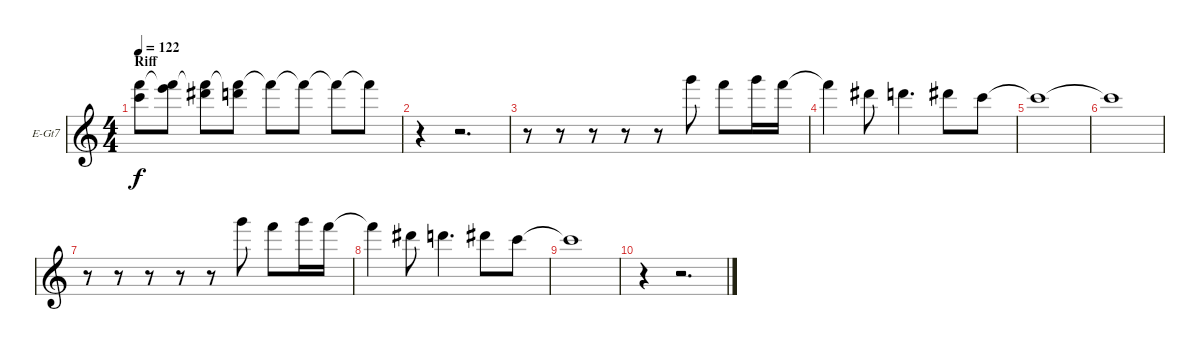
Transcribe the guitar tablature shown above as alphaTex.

\bracketExtendMode groupsimilarinstruments
\firstSystemTrackNameOrientation horizontal
\otherSystemsTrackNameOrientation horizontal
\track ("Myles Kennedy" "E-Gt7") {instrument overdrivenguitar}
\staff {score}
\tuning (E4 B3 G3 D3 A2 E2 B1)
\ts (4 4)
\section ("" "Riff")
\tempo 122
\clef g2
\ks c
(13.1{t} 13.2{t}).8{dy f} (13.1{t} 17.2).8 (13.1{t} 16.2).8 (13.1{t} 15.2).8 13.1{t}.8 13.1{t}.8 13.1{t}.8 13.1{t}.8 |
r.4 r.2{d} |
r.8 r.8 r.8 r.8 r.8 15.1.8 13.1.8 15.1.16 13.1.16 |
13.1{t}.4 11.1.8 10.1.4{d} 11.1.8 8.1.8 |
8.1{t}.1 |
8.1{t}.1 |
r.8 r.8 r.8 r.8 r.8 15.1.8 13.1.8 15.1.16 13.1.16 |
13.1{t}.4 11.1.8 10.1.4{d} 11.1.8 8.1.8 |
8.1{t}.1 |
r.4 r.2{d}
